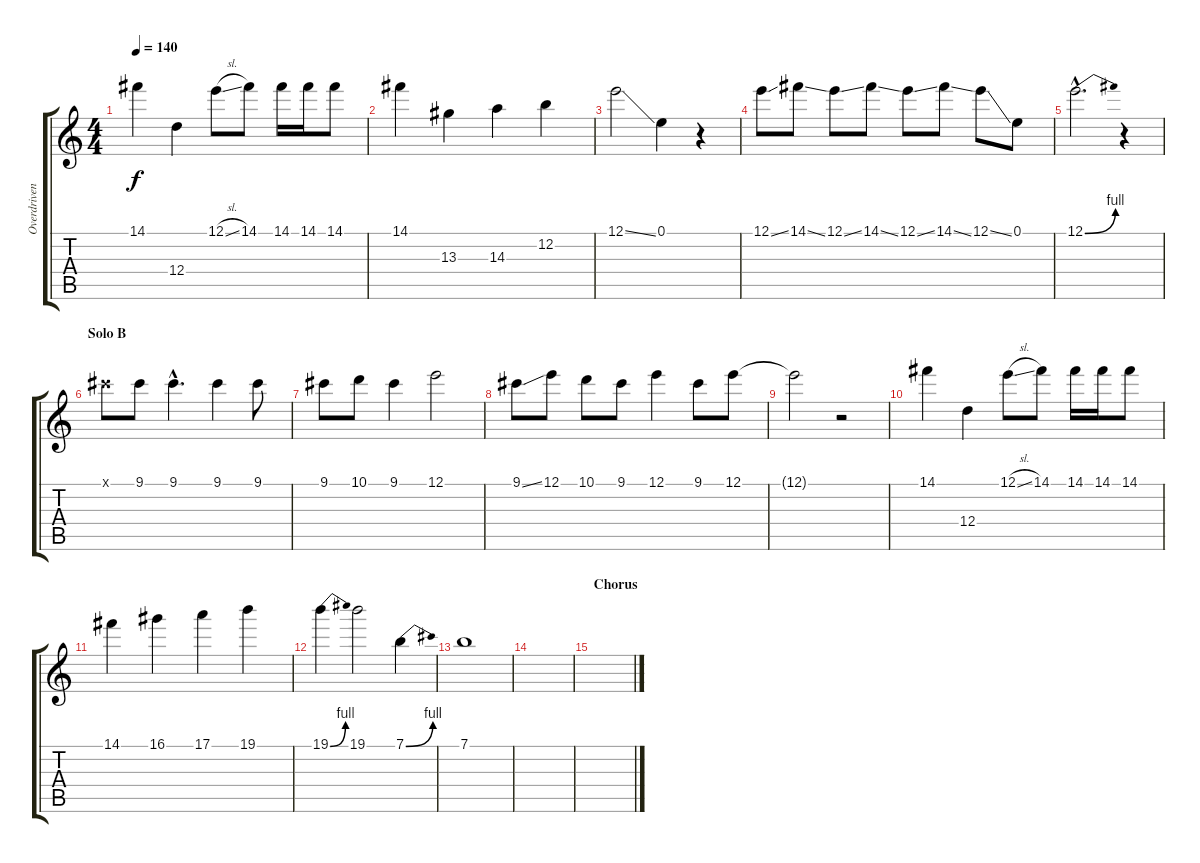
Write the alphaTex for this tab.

\track ("Overdriven" "Overdriven") {instrument overdrivenguitar}
\staff {score tabs}
\tuning (E4 B3 G3 D3 A2 E2) {hide}
\ts (4 4)
\tempo 140
\clef g2
\ks c
14.1.4{dy f} 12.4.4 12.1{sl}.8 14.1.8 14.1.16 14.1.16 14.1.8 |
14.1.4 13.3.4 14.3.4 12.2.4 |
12.1{ss}.2 0.1.4 r.4 |
12.1{ss}.8 14.1{ss}.8 12.1{ss}.8 14.1{ss}.8 12.1{ss}.8 14.1{ss}.8 12.1{ss}.8 0.1.8 |
12.1{be (bend 0 0 60 4) hac}.2{d} r.4 |
\section ("" "Solo B")
9.1{x}.8 9.1.8 9.1{hac}.4{d} 9.1.4 9.1.8 |
9.1.8 10.1.8 9.1.4 12.1.2 |
9.1{ss}.8 12.1.8 10.1.8 9.1.8 12.1.4 9.1.8 12.1.8 |
12.1{t}.2 r.2 |
14.1.4 12.4.4 12.1{sl}.8 14.1.8 14.1.16 14.1.16 14.1.8 |
14.1.4 16.1.4 17.1.4 19.1.4 |
19.1{be (bend 0 0 60 4)}.4 19.1.2 7.1{be (bend 0 0 60 4)}.4 |
7.1.1 |
|
\section ("" "Chorus")
